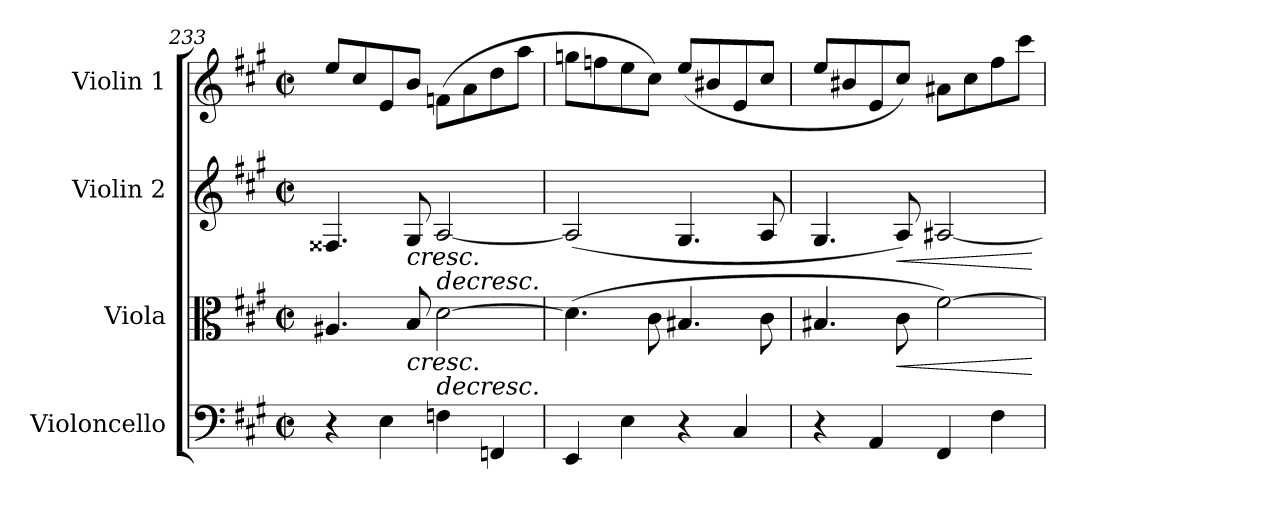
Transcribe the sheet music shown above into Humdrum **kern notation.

**kern	**kern	**dynam	**kern	**dynam	**kern
*part4	*part3	*part3	*part2	*part2	*part1
*staff4	*staff3	*staff3	*staff2	*staff2	*staff1
*I"Violoncello	*I"Viola	*	*I"Violin 2	*	*I"Violin 1
*I'Vc	*I'Vla	*	*I'Vln	*	*I'Vln
*clefF4	*clefC3	*	*clefG2	*	*clefG2
*k[f#c#g#]	*k[f#c#g#]	*	*k[f#c#g#]	*	*k[f#c#g#]
*M2/2	*M2/2	*	*M2/2	*	*M2/2
*met(c|)	*met(c|)	*	*met(c|)	*	*met(c|)
=233	=233	=233	=233	=233	=233
4r	4.A#X/	.	4.F##X/	.	8ee/L
.	.	.	.	.	8cc#/
4E\	.	.	.	.	8e/
!	!	!LO:HP:b	!	!LO:HP:b	!
.	8B/	<	8G#/	<	8b/J
!	!	!LO:HP:b	!	!LO:HP:b	!
4Fn\	[2d\	>	[2A/	>	(8fn\L
.	.	.	.	.	8a\
4FFn/	.	.	.	.	8dd\
.	.	.	.	.	8aa\J
.	.	[	.	[	.
!!LO:LB:g=z
=234	=234	=234	=234	=234	=234
4EE/	(4.d\]	.	(2A/]	.	8ggn\L
.	.	.	.	.	8ffn\
4E\	.	.	.	.	8ee\
.	8c#\	.	.	.	8cc#\J)
4r	4.B#X/	.	4.G#/	.	(8ee/L
.	.	.	.	.	8b#X/
4C#/	.	.	.	.	8e/
.	8c#\	.	8A/	.	8cc#/J
=235	=235	=235	=235	=235	=235
4r	4.B#X/	.	4.G#/	.	8ee/L
.	.	.	.	.	8b#X/
4AA/	.	.	.	.	8e/
!	!	!LO:HP:b	!	!LO:HP:b	!
.	8c#\	<	8A/)	<	8cc#/J)
4FF#/	[2f#\)	]	[2A#X/	]	8a#X\L
.	.	.	.	.	8cc#\
4F#\	.	.	.	.	8ff#\
.	.	.	.	.	8ccc#\J
.	.	[	.	[	.
=	=	=	=	=	=
*-	*-	*-	*-	*-	*-
